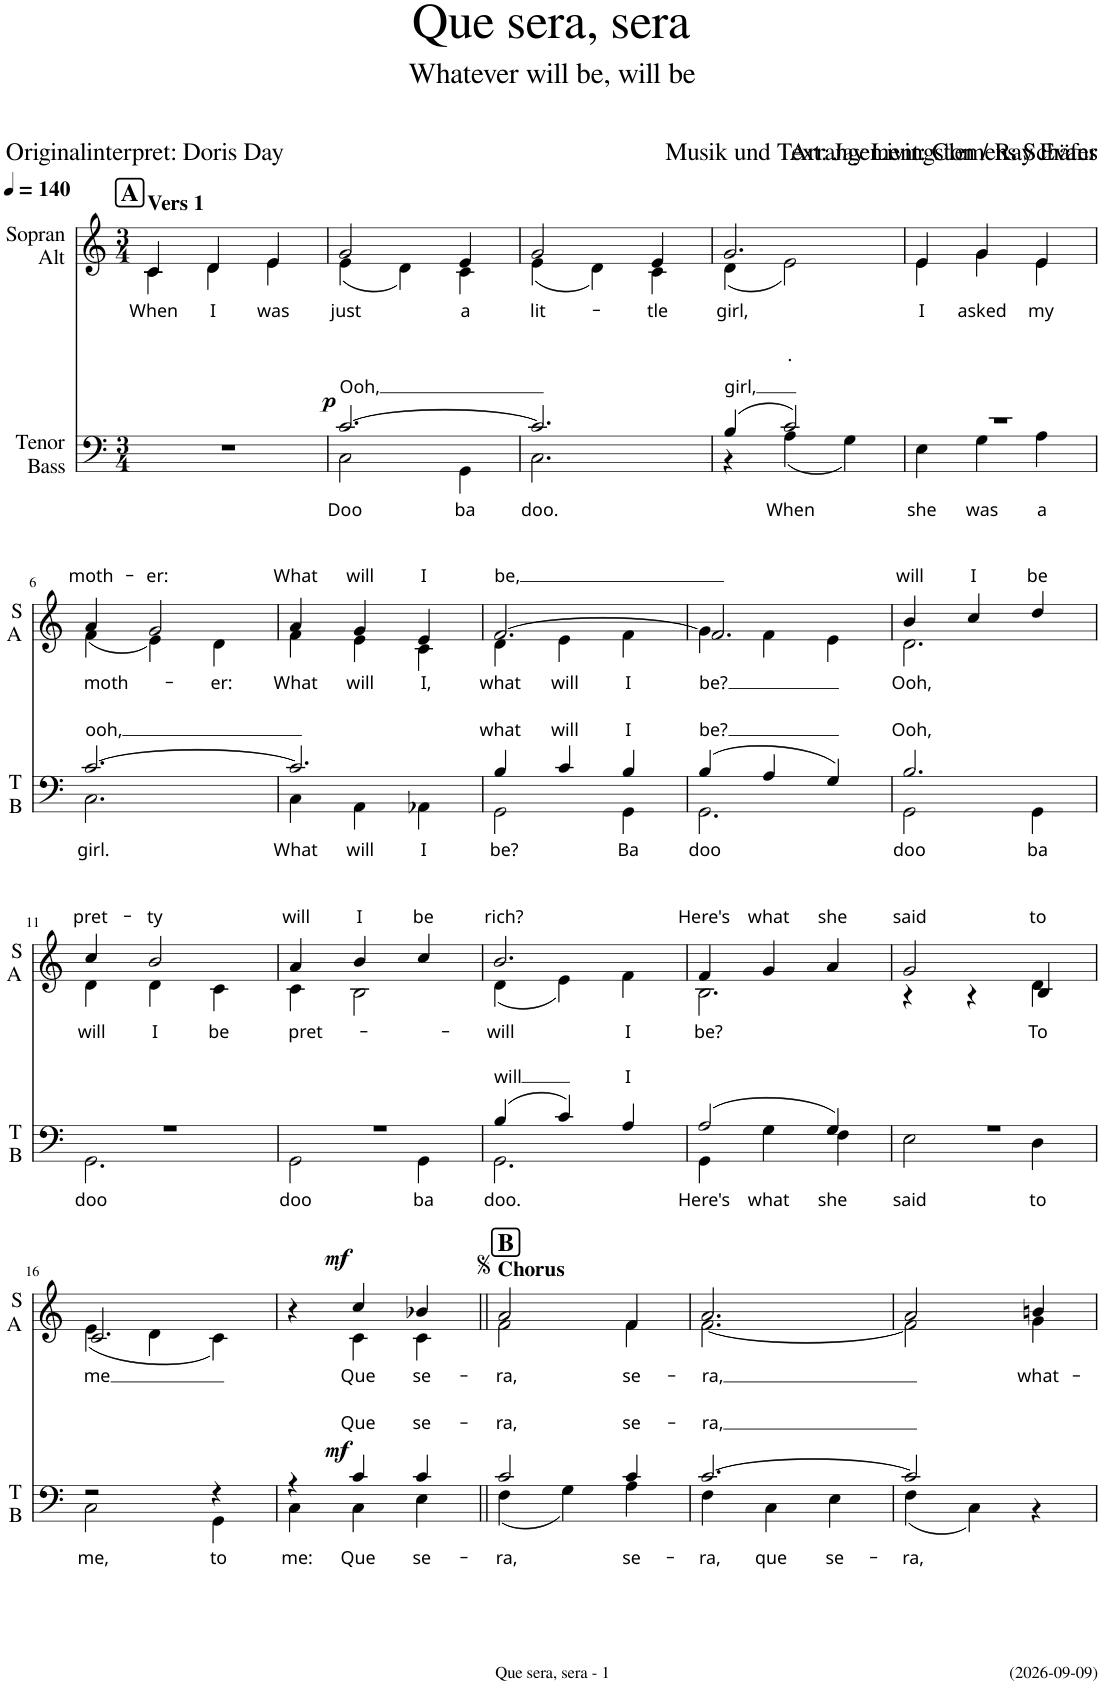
**kern	**text	**dynam	**kern	**text	**text	**text	**dynam
*part2	*part2	*part2	*part1	*part1	*part1	*part1	*part1
*staff2	*staff2	*staff2	*staff1	*staff1	*staff1	*staff1	*staff1
*I"Tenor Bass	*	*	*I"Sopran Alt	*	*	*	*
*I'T B	*	*	*I'S A	*	*	*	*
*clefF4	*	*	*clefG2	*	*	*	*
*k[]	*	*	*k[]	*	*	*	*
*M3/4	*	*	*M3/4	*	*	*	*
*MM140	*	*	*MM140	*	*	*	*
!!LO:REH:place=s1:a:B:cj:fs=14:t=A
=1	=1	=1	=1	=1	=1	=1	=1
*	*	*	*^	*	*	*	*
!	!	!	!LO:TX:a:B:t=Vers 1	!	!	!	!	!
!	!	!	!	!	!LO:LY:b	!	!	!
2.r	.	.	4c/	4c\	When	.	.	.
!	!	!	!	!	!LO:LY:b	!	!	!
.	.	.	4d/	4d\	I	.	.	.
!	!	!	!	!	!LO:LY:b	!	!	!
.	.	.	4e/	4e\	was	.	.	.
=2	=2	=2	=2	=2	=2	=2	=2	=2
!	!LO:LY:a	!	!	!	!	!	!	!
*^	*	*	*	*	*	*	*	*
!	!	!LO:LY:b	!LO:DY:a	!	!	!LO:LY:b	!	!	!
[>2.c/	2C\	Doo	p	2g/	(<4e\	just	.	.	.
.	.	.	.	.	4d\)	.	.	.	.
!	!	!LO:LY:b	!	!	!	!LO:LY:b	!	!	!
.	4GG\	ba	.	4e/	4c\	a	.	.	.
=3	=3	=3	=3	=3	=3	=3	=3	=3	=3
!	!	!LO:LY:b	!	!	!	!LO:LY:b	!	!	!
2.c/]	2.C\	doo.	.	2g/	(<4e\	lit-	.	.	.
.	.	.	.	.	4d\)	.	.	.	.
!	!	!	!	!	!	!LO:LY:b	!	!	!
.	.	.	.	4e/	4c\	-tle	.	.	.
=4	=4	=4	=4	=4	=4	=4	=4	=4	=4
!	!	!LO:LY:a	!	!	!	!LO:LY:b	!	!	!
(>4B/	4r	girl,	.	2.g/	(<4d\	girl,	.	.	.
!	!	!LO:LY:b	!	!	!	!	!	!LO:LY:b	!
2c/)	(<4A\	When	.	.	2e\)	.	.	.	.
.	4G\)	.	.	.	.	.	.	.	.
=5	=5	=5	=5	=5	=5	=5	=5	=5	=5
!	!	!LO:LY:b	!	!	!	!LO:LY:b	!	!	!
2.r	4E\	she	.	4e/	4e\	I	.	.	.
!	!	!LO:LY:b	!	!	!	!LO:LY:b	!	!	!
.	4G\	was	.	4g/	4g\	asked	.	.	.
!	!	!LO:LY:b	!	!	!	!LO:LY:b	!	!	!
.	4A\	a	.	4e/	4e\	my	.	.	.
!!LO:LB:g=z	!!
=6	=6	=6	=6	=6	=6	=6	=6	=6	=6
!	!	!LO:LY:a	!	!	!	!	!	!	!
!	!	!LO:LY:b	!	!	!	!LO:LY:a	!	!	!
!	!	!	!	!	!	!LO:LY:b	!	!	!
[>2.c/	2.C\	girl.	.	4a/	(<4f\	moth-	.	.	.
!	!	!	!	!	!	!LO:LY:a	!	!	!
.	.	.	.	2g/	4e\)	-er:	.	.	.
!	!	!	!	!	!	!LO:LY:b	!	!	!
.	.	.	.	.	4d\	-er:	.	.	.
=7	=7	=7	=7	=7	=7	=7	=7	=7	=7
!	!	!LO:LY:b	!	!	!	!LO:LY:a	!	!	!
!	!	!	!	!	!	!LO:LY:b	!	!	!
2.c/]	4C\	What	.	4a/	4f\	What	.	.	.
!	!	!LO:LY:b	!	!	!	!LO:LY:a	!	!	!
!	!	!	!	!	!	!LO:LY:b	!	!	!
.	4AA\	will	.	4g/	4e\	will	.	.	.
!	!	!LO:LY:b	!	!	!	!LO:LY:a	!	!	!
!	!	!	!	!	!	!LO:LY:b	!	!	!
.	4AA-X\	I	.	4e/	4c\	I,	.	.	.
=8	=8	=8	=8	=8	=8	=8	=8	=8	=8
!	!	!LO:LY:a	!	!	!	!	!	!	!
!	!	!LO:LY:b	!	!	!	!LO:LY:a	!	!	!
!	!	!	!	!	!	!LO:LY:b	!	!	!
4B/	2GG\	be?	.	[2.f/	4d\	what	.	.	.
!	!	!LO:LY:a	!	!	!	!LO:LY:b	!	!	!
4c/	.	will	.	.	4e\	will	.	.	.
!	!	!LO:LY:a	!	!	!	!	!	!	!
!	!	!LO:LY:b	!	!	!	!LO:LY:b	!	!	!
4B/	4GG\	Ba	.	.	4f\	I	.	.	.
=9	=9	=9	=9	=9	=9	=9	=9	=9	=9
!	!	!LO:LY:a	!	!	!	!	!	!	!
!	!	!LO:LY:b	!	!	!	!LO:LY:b	!	!	!
(>4B/	2.GG\	doo	.	2.f/]	4g\	be?	.	.	.
4A/	.	.	.	.	4f\	.	.	.	.
4G/)	.	.	.	.	4e\	.	.	.	.
=10	=10	=10	=10	=10	=10	=10	=10	=10	=10
!	!	!LO:LY:a	!	!	!	!	!	!	!
!	!	!LO:LY:b	!	!	!	!LO:LY:a	!	!	!
!	!	!	!	!	!	!LO:LY:b	!	!	!
2.B/	2GG\	doo	.	4b/	2.d\	Ooh,	.	.	.
!	!	!	!	!	!	!LO:LY:a	!	!	!
.	.	.	.	4cc/	.	I	.	.	.
!	!	!LO:LY:b	!	!	!	!LO:LY:a	!	!	!
.	4GG\	ba	.	4dd/	.	be	.	.	.
!!LO:LB:g=z	!!
=11	=11	=11	=11	=11	=11	=11	=11	=11	=11
!	!	!LO:LY:b	!	!	!	!LO:LY:a	!	!	!
!	!	!	!	!	!	!LO:LY:b	!	!	!
2.r	2.GG\	doo	.	4cc/	4d\	will	.	.	.
!	!	!	!	!	!	!LO:LY:a	!	!	!
!	!	!	!	!	!	!LO:LY:b	!	!	!
.	.	.	.	2b/	4d\	I	.	.	.
!	!	!	!	!	!	!LO:LY:b	!	!	!
.	.	.	.	.	4c\	be	.	.	.
=12	=12	=12	=12	=12	=12	=12	=12	=12	=12
!	!	!LO:LY:b	!	!	!	!LO:LY:a	!	!	!
!	!	!	!	!	!	!LO:LY:b	!	!	!
2.r	2GG\	doo	.	4a/	4c\	pret-	.	.	.
!	!	!	!	!	!	!LO:LY:a	!	!	!
.	.	.	.	4b/	2B\	I	.	.	.
!	!	!LO:LY:b	!	!	!	!LO:LY:a	!	!	!
.	4GG\	ba	.	4cc/	.	be	.	.	.
=13	=13	=13	=13	=13	=13	=13	=13	=13	=13
!	!	!LO:LY:a	!	!	!	!	!	!	!
!	!	!LO:LY:b	!	!	!	!LO:LY:a	!	!	!
!	!	!	!	!	!	!LO:LY:b	!	!	!
(>4B/	2.GG\	doo.	.	2.b/	(<4d\	-will	.	.	.
4c/)	.	.	.	.	4e\)	.	.	.	.
!	!	!LO:LY:a	!	!	!	!LO:LY:b	!	!	!
4A/	.	I	.	.	4f\	I	.	.	.
=14	=14	=14	=14	=14	=14	=14	=14	=14	=14
!	!	!LO:LY:b	!	!	!	!LO:LY:a	!	!	!
!	!	!	!	!	!	!LO:LY:b	!	!	!
(>2A/	4GG\	Here's	.	4f/	2.B\	be?	.	.	.
!	!	!LO:LY:b	!	!	!	!LO:LY:a	!	!	!
.	4G\	what	.	4g/	.	what	.	.	.
!	!	!LO:LY:b	!	!	!	!LO:LY:a	!	!	!
4G/)	4F\	she	.	4a/	.	she	.	.	.
=15	=15	=15	=15	=15	=15	=15	=15	=15	=15
!	!	!LO:LY:b	!	!	!	!LO:LY:a	!	!	!
2.r	2E\	said	.	2g/	4r	said	.	.	.
.	.	.	.	.	4r	.	.	.	.
!	!	!LO:LY:b	!	!	!	!LO:LY:a	!	!	!
!	!	!	!	!	!	!LO:LY:b	!	!	!
.	4D\	to	.	4B/	4d\	To	.	.	.
!!LO:LB:g=z	!!
=16	=16	=16	=16	=16	=16	=16	=16	=16	=16
!	!	!LO:LY:b	!	!	!	!LO:LY:b	!	!	!
2r	2C\	me,	.	2.c/	(4e\	me	.	.	.
.	.	.	.	.	4d\	.	.	.	.
!	!	!LO:LY:b	!	!	!	!	!	!	!
4r	4GG\	to	.	.	4c\)	.	.	.	.
=17	=17	=17	=17	=17	=17	=17	=17	=17	=17
!	!	!LO:LY:b	!	!	!	!	!	!	!
4r	4C\	me:	.	4r	4ryy	.	.	.	.
!	!	!LO:LY:a	!	!	!	!	!	!	!
!	!	!LO:LY:b	!LO:DY:a	!	!	!LO:LY:b	!	!	!LO:DY:a
4c/	4C\	Que	mf	4cc/	4c\	Que	.	.	mf
!	!	!LO:LY:a	!	!	!	!	!	!	!
!	!	!LO:LY:b	!	!	!	!LO:LY:b	!	!	!
4c/	4E\	se-	.	4b-X/	4c\	se-	.	.	.
!!LO:REH:place=s1:a:B:cj:fs=14:t=B	!!
=18||	=18||	=18||	=18||	=18||	=18||	=18||	=18||	=18||	=18||
!	!	!	!	!LO:TX:a:B:t=Chorus	!	!	!	!	!
!	!	!LO:LY:a	!	!	!	!	!	!	!
!	!	!LO:LY:b	!	!	!	!LO:LY:b	!	!	!
2c/	(<4F\	-ra,	.	2a/	2f\	-ra,	.	.	.
.	4G\)	.	.	.	.	.	.	.	.
!	!	!LO:LY:a	!	!	!	!	!	!	!
!	!	!LO:LY:b	!	!	!	!LO:LY:b	!	!	!
4c/	4A\	se-	.	4f/	4f\	se-	.	.	.
=19	=19	=19	=19	=19	=19	=19	=19	=19	=19
!	!	!LO:LY:a	!	!	!	!	!	!	!
!	!	!LO:LY:b	!	!	!	!LO:LY:b	!	!	!
[>2.c/	4F\	-ra,	.	2.a/	[<2.f\	-ra,	.	.	.
!	!	!LO:LY:b	!	!	!	!	!	!	!
.	4C\	que	.	.	.	.	.	.	.
!	!	!LO:LY:b	!	!	!	!	!	!	!
.	4E\	se-	.	.	.	.	.	.	.
=20	=20	=20	=20	=20	=20	=20	=20	=20	=20
!	!	!LO:LY:b	!	!	!	!	!	!	!
2c/]	(<4F\	-ra,	.	2a/	2f\]	.	.	.	.
.	4C\)	.	.	.	.	.	.	.	.
!	!	!	!	!	!	!LO:LY:b	!	!	!
4ryy	4r	.	.	4bn/	4g\	what-	.	.	.
*v	*v	*	*	*	*	*	*	*	*
*	*	*	*v	*v	*	*	*	*
=	=	=	=	=	=	=	=
*-	*-	*-	*-	*-	*-	*-	*-
